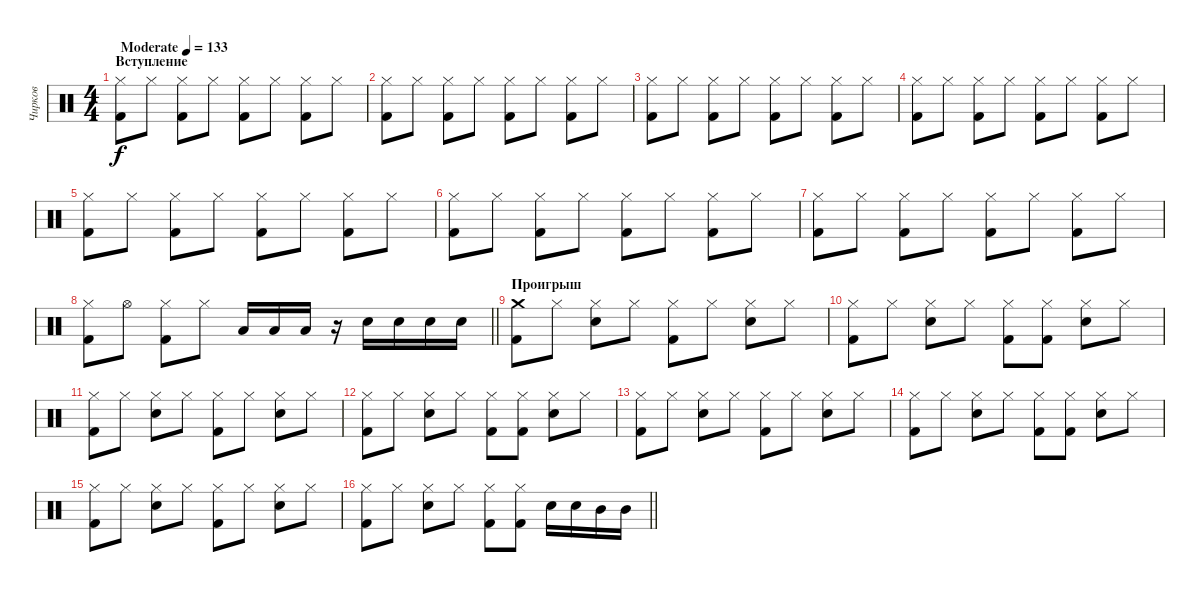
\track ("Чирков" "Чирков") {instrument percussion}
\staff {score}
\articulation defaults
\ts (4 4)
\section ("" "Вступление")
\tempo (133 "Moderate")
\clef neutral
\ks c
("Hi-Hat (closed)" "Kick (hit) 2").8{dy f} "Hi-Hat (closed)".8 ("Hi-Hat (closed)" "Kick (hit) 2").8 "Hi-Hat (closed)".8 ("Hi-Hat (closed)" "Kick (hit) 2").8 "Hi-Hat (closed)".8 ("Hi-Hat (closed)" "Kick (hit) 2").8 "Hi-Hat (closed)".8 |
("Hi-Hat (closed)" "Kick (hit) 2").8 "Hi-Hat (closed)".8 ("Hi-Hat (closed)" "Kick (hit) 2").8 "Hi-Hat (closed)".8 ("Hi-Hat (closed)" "Kick (hit) 2").8 "Hi-Hat (closed)".8 ("Hi-Hat (closed)" "Kick (hit) 2").8 "Hi-Hat (closed)".8 |
("Hi-Hat (closed)" "Kick (hit) 2").8 "Hi-Hat (closed)".8 ("Hi-Hat (closed)" "Kick (hit) 2").8 "Hi-Hat (closed)".8 ("Hi-Hat (closed)" "Kick (hit) 2").8 "Hi-Hat (closed)".8 ("Hi-Hat (closed)" "Kick (hit) 2").8 "Hi-Hat (closed)".8 |
("Hi-Hat (closed)" "Kick (hit) 2").8 "Hi-Hat (closed)".8 ("Hi-Hat (closed)" "Kick (hit) 2").8 "Hi-Hat (closed)".8 ("Hi-Hat (closed)" "Kick (hit) 2").8 "Hi-Hat (closed)".8 ("Hi-Hat (closed)" "Kick (hit) 2").8 "Hi-Hat (closed)".8 |
("Hi-Hat (closed)" "Kick (hit) 2").8 "Hi-Hat (closed)".8 ("Hi-Hat (closed)" "Kick (hit) 2").8 "Hi-Hat (closed)".8 ("Hi-Hat (closed)" "Kick (hit) 2").8 "Hi-Hat (closed)".8 ("Hi-Hat (closed)" "Kick (hit) 2").8 "Hi-Hat (closed)".8 |
("Hi-Hat (closed)" "Kick (hit) 2").8 "Hi-Hat (closed)".8 ("Hi-Hat (closed)" "Kick (hit) 2").8 "Hi-Hat (closed)".8 ("Hi-Hat (closed)" "Kick (hit) 2").8 "Hi-Hat (closed)".8 ("Hi-Hat (closed)" "Kick (hit) 2").8 "Hi-Hat (closed)".8 |
("Hi-Hat (closed)" "Kick (hit) 2").8 "Hi-Hat (closed)".8 ("Hi-Hat (closed)" "Kick (hit) 2").8 "Hi-Hat (closed)".8 ("Hi-Hat (closed)" "Kick (hit) 2").8 "Hi-Hat (closed)".8 ("Hi-Hat (closed)" "Kick (hit) 2").8 "Hi-Hat (closed)".8 |
\barLineRight lightlight
("Hi-Hat (closed)" "Kick (hit) 2").8 "Hi-Hat (open)".8 ("Hi-Hat (closed)" "Kick (hit) 2").8 "Hi-Hat (closed)".8 "Low Tom (hit)".16 "Low Tom (hit)".16 "Low Tom (hit)".16 r.16 "Snare (hit) 2".16 "Snare (hit) 2".16 "Snare (hit) 2".16 "Snare (hit) 2".16 |
\section ("" "Проигрыш")
("Crash medium (hit)" "Kick (hit) 2").8 "Hi-Hat (closed)".8 ("Hi-Hat (closed)" "Snare (hit) 2").8 "Hi-Hat (closed)".8 ("Hi-Hat (closed)" "Kick (hit) 2").8 "Hi-Hat (closed)".8 ("Hi-Hat (closed)" "Snare (hit) 2").8 "Hi-Hat (closed)".8 |
("Hi-Hat (closed)" "Kick (hit) 2").8 "Hi-Hat (closed)".8 ("Hi-Hat (closed)" "Snare (hit) 2").8 "Hi-Hat (closed)".8 ("Hi-Hat (closed)" "Kick (hit) 2").8 ("Hi-Hat (closed)" "Kick (hit) 2").8 ("Hi-Hat (closed)" "Snare (hit) 2").8 "Hi-Hat (closed)".8 |
("Hi-Hat (closed)" "Kick (hit) 2").8 "Hi-Hat (closed)".8 ("Hi-Hat (closed)" "Snare (hit) 2").8 "Hi-Hat (closed)".8 ("Hi-Hat (closed)" "Kick (hit) 2").8 "Hi-Hat (closed)".8 ("Hi-Hat (closed)" "Snare (hit) 2").8 "Hi-Hat (closed)".8 |
("Hi-Hat (closed)" "Kick (hit) 2").8 "Hi-Hat (closed)".8 ("Hi-Hat (closed)" "Snare (hit) 2").8 "Hi-Hat (closed)".8 ("Hi-Hat (closed)" "Kick (hit) 2").8 ("Hi-Hat (closed)" "Kick (hit) 2").8 ("Hi-Hat (closed)" "Snare (hit) 2").8 "Hi-Hat (closed)".8 |
("Hi-Hat (closed)" "Kick (hit) 2").8 "Hi-Hat (closed)".8 ("Hi-Hat (closed)" "Snare (hit) 2").8 "Hi-Hat (closed)".8 ("Hi-Hat (closed)" "Kick (hit) 2").8 "Hi-Hat (closed)".8 ("Hi-Hat (closed)" "Snare (hit) 2").8 "Hi-Hat (closed)".8 |
("Hi-Hat (closed)" "Kick (hit) 2").8 "Hi-Hat (closed)".8 ("Hi-Hat (closed)" "Snare (hit) 2").8 "Hi-Hat (closed)".8 ("Hi-Hat (closed)" "Kick (hit) 2").8 ("Hi-Hat (closed)" "Kick (hit) 2").8 ("Hi-Hat (closed)" "Snare (hit) 2").8 "Hi-Hat (closed)".8 |
("Hi-Hat (closed)" "Kick (hit) 2").8 "Hi-Hat (closed)".8 ("Hi-Hat (closed)" "Snare (hit) 2").8 "Hi-Hat (closed)".8 ("Hi-Hat (closed)" "Kick (hit) 2").8 "Hi-Hat (closed)".8 ("Hi-Hat (closed)" "Snare (hit) 2").8 "Hi-Hat (closed)".8 |
\barLineRight lightlight
("Hi-Hat (closed)" "Kick (hit) 2").8 "Hi-Hat (closed)".8 ("Hi-Hat (closed)" "Snare (hit) 2").8 "Hi-Hat (closed)".8 ("Hi-Hat (closed)" "Kick (hit) 2").8 ("Hi-Hat (closed)" "Kick (hit) 2").8 "Snare (hit) 2".16 "Snare (hit) 2".16 "Mid Tom (hit)".16 "Mid Tom (hit)".16
